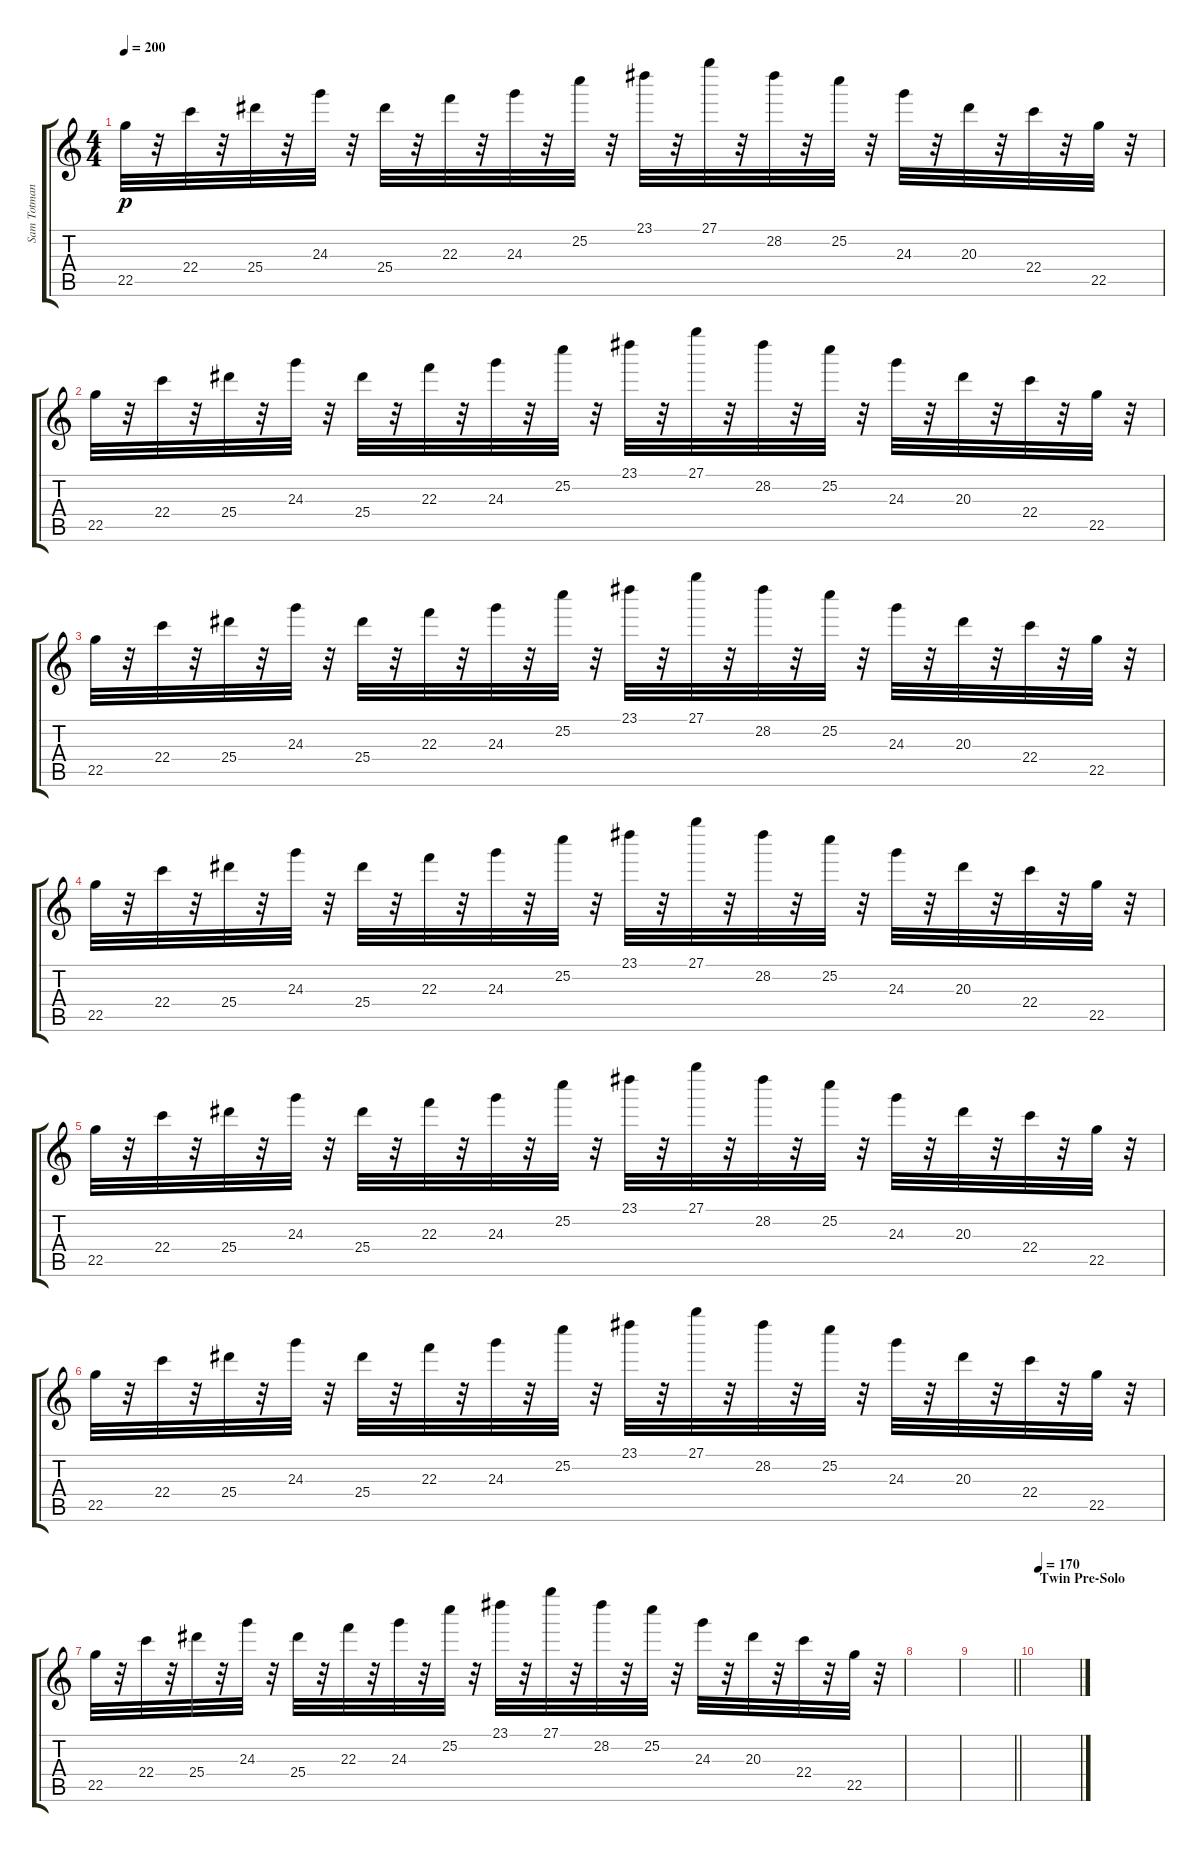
\track ("Sam Totman (Backing Guitar)" "Sam Totman") {instrument acousticguitarnylon}
\staff {score tabs}
\tuning (E4 B3 G3 D3 A2 E2) {hide}
\ts (4 4)
\tempo 200
\clef g2
\ks aminor
22.5.32{dy p} r.32 22.4.32 r.32 25.4.32 r.32 24.3.32 r.32 25.4.32 r.32 22.3.32 r.32 24.3.32 r.32 25.2.32 r.32 23.1.32 r.32 27.1.32 r.32 28.2.32 r.32 25.2.32 r.32 24.3.32 r.32 20.3.32 r.32 22.4.32 r.32 22.5.32 r.32 |
22.5.32 r.32 22.4.32 r.32 25.4.32 r.32 24.3.32 r.32 25.4.32 r.32 22.3.32 r.32 24.3.32 r.32 25.2.32 r.32 23.1.32 r.32 27.1.32 r.32 28.2.32 r.32 25.2.32 r.32 24.3.32 r.32 20.3.32 r.32 22.4.32 r.32 22.5.32 r.32 |
22.5.32 r.32 22.4.32 r.32 25.4.32 r.32 24.3.32 r.32 25.4.32 r.32 22.3.32 r.32 24.3.32 r.32 25.2.32 r.32 23.1.32 r.32 27.1.32 r.32 28.2.32 r.32 25.2.32 r.32 24.3.32 r.32 20.3.32 r.32 22.4.32 r.32 22.5.32 r.32 |
22.5.32 r.32 22.4.32 r.32 25.4.32 r.32 24.3.32 r.32 25.4.32 r.32 22.3.32 r.32 24.3.32 r.32 25.2.32 r.32 23.1.32 r.32 27.1.32 r.32 28.2.32 r.32 25.2.32 r.32 24.3.32 r.32 20.3.32 r.32 22.4.32 r.32 22.5.32 r.32 |
22.5.32 r.32 22.4.32 r.32 25.4.32 r.32 24.3.32 r.32 25.4.32 r.32 22.3.32 r.32 24.3.32 r.32 25.2.32 r.32 23.1.32 r.32 27.1.32 r.32 28.2.32 r.32 25.2.32 r.32 24.3.32 r.32 20.3.32 r.32 22.4.32 r.32 22.5.32 r.32 |
22.5.32 r.32 22.4.32 r.32 25.4.32 r.32 24.3.32 r.32 25.4.32 r.32 22.3.32 r.32 24.3.32 r.32 25.2.32 r.32 23.1.32 r.32 27.1.32 r.32 28.2.32 r.32 25.2.32 r.32 24.3.32 r.32 20.3.32 r.32 22.4.32 r.32 22.5.32 r.32 |
22.5.32 r.32 22.4.32 r.32 25.4.32 r.32 24.3.32 r.32 25.4.32 r.32 22.3.32 r.32 24.3.32 r.32 25.2.32 r.32 23.1.32 r.32 27.1.32 r.32 28.2.32 r.32 25.2.32 r.32 24.3.32 r.32 20.3.32 r.32 22.4.32 r.32 22.5.32 r.32 |
|
\barLineRight lightlight
|
\section ("" "Twin Pre-Solo")
\tempo 170
